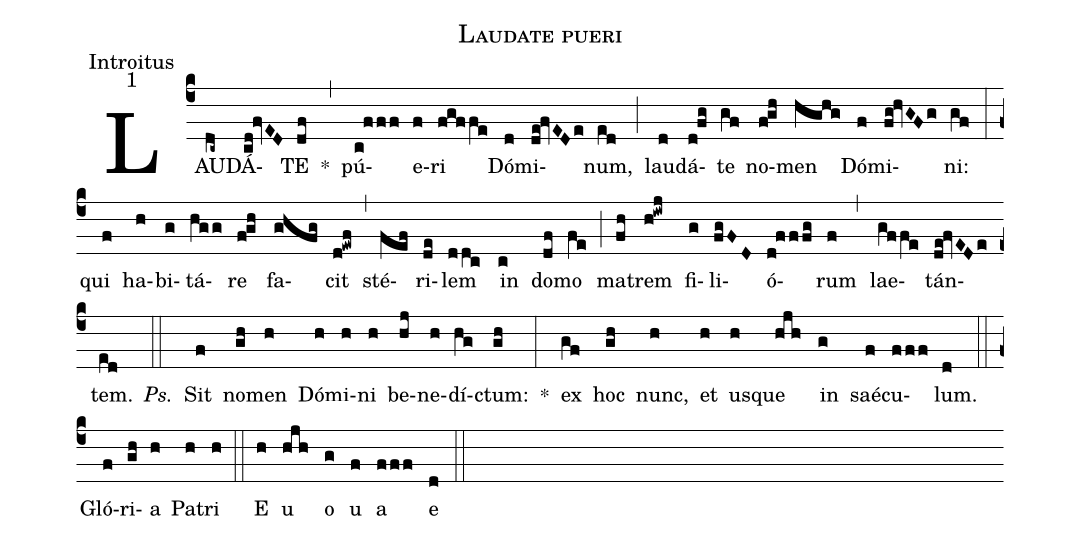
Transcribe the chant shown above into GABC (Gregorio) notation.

name:Laudate pueri;
office-part:Introitus;
mode:1;
%%
(c4) LAU(dc~)DÁ(cd!fvED)TE(df) *(,) pú(c!fff)e(f)ri(fgffe) Dó(d)mi(de!fvEDe)num,(ed) (;) lau(d)dá(d!fg)te(gf) no(f!gh)men(hghg) Dó(f)mi(fg!hvGFg)ni:(gf) (:) qui(f) ha(h)bi(g)tá(hgg)re(f!gh) fa(ghfg)cit(d!ewf) (,) sté(fef)ri(de)lem(ddc) in(c) do(df)mo(fe) (;) ma(fh)trem(h!iwj) fi(g)li(fgFD)ó(d!fffg)rum(f) (,) lae(gffe)tán(de!fvEDe)tem.(ed) <i>Ps.</i>(::) Sit(f) no(gh)men(h) Dó(h)mi(h)ni(h) be(hj)ne(h)dí(hg)ctum:(gh) *(:) ex(gf) hoc(gh) nunc,(h) et(h) us(h)que(hjh) in(g) saé(f)cu(fff)lum.(d) (::) Gló(f)ri(gh)a(h) Pa(h)tri(h) (::) E(h) u(hjh) o(g) u(f) a(fff) e(d) (::)
